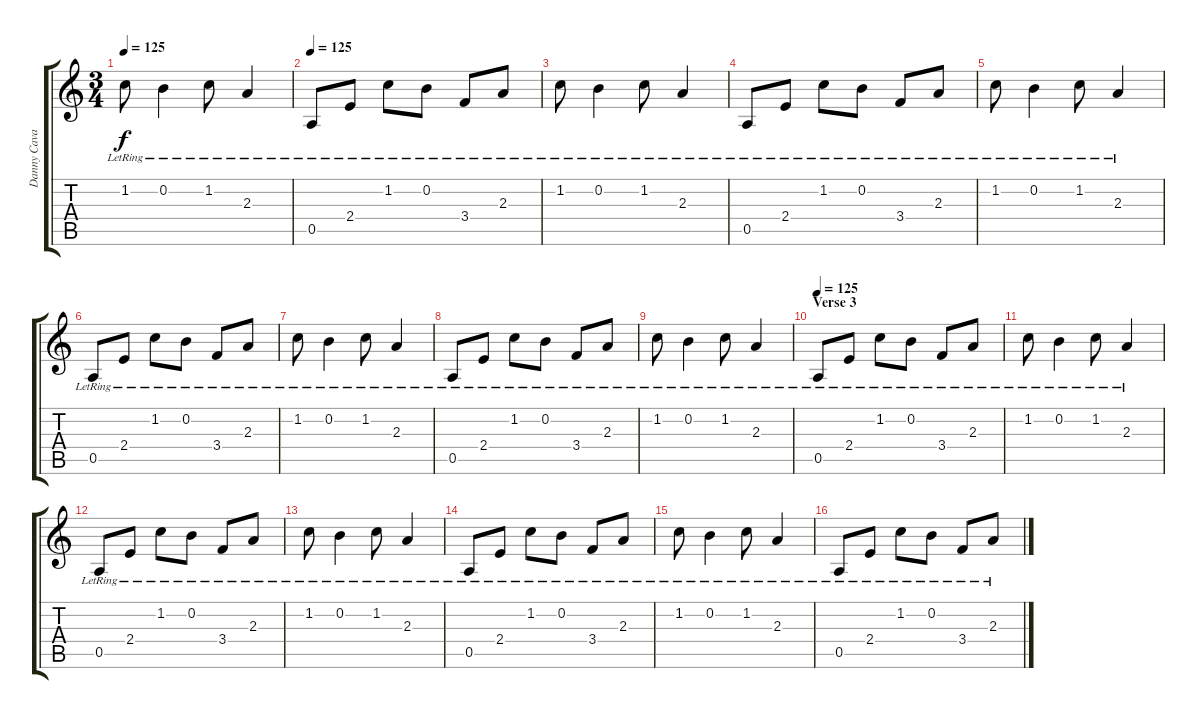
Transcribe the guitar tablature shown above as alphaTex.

\track ("Danny Cavanagh (Electric Guitar)" "Danny Cava") {instrument electricguitarjazz}
\staff {score tabs}
\tuning (E4 B3 G3 D3 A2 E2) {hide}
\ts (3 4)
\tempo 125
\clef g2
\ks c
1.2{lr}.8{dy f} 0.2{lr}.4 1.2{lr}.8 2.3{lr}.4 |
\tempo 125
0.5{lr}.8 2.4{lr}.8 1.2{lr}.8 0.2{lr}.8 3.4{lr}.8 2.3{lr}.8 |
1.2{lr}.8 0.2{lr}.4 1.2{lr}.8 2.3{lr}.4 |
0.5{lr}.8 2.4{lr}.8 1.2{lr}.8 0.2{lr}.8 3.4{lr}.8 2.3{lr}.8 |
1.2{lr}.8 0.2{lr}.4 1.2{lr}.8 2.3{lr}.4 |
0.5{lr}.8 2.4{lr}.8 1.2{lr}.8 0.2{lr}.8 3.4{lr}.8 2.3{lr}.8 |
1.2{lr}.8 0.2{lr}.4 1.2{lr}.8 2.3{lr}.4 |
0.5{lr}.8 2.4{lr}.8 1.2{lr}.8 0.2{lr}.8 3.4{lr}.8 2.3{lr}.8 |
1.2{lr}.8 0.2{lr}.4 1.2{lr}.8 2.3{lr}.4 |
\section ("" "Verse 3")
\tempo 125
0.5{lr}.8{volume 10} 2.4{lr}.8 1.2{lr}.8 0.2{lr}.8 3.4{lr}.8 2.3{lr}.8 |
1.2{lr}.8 0.2{lr}.4 1.2{lr}.8 2.3{lr}.4 |
0.5{lr}.8 2.4{lr}.8 1.2{lr}.8 0.2{lr}.8 3.4{lr}.8 2.3{lr}.8 |
1.2{lr}.8 0.2{lr}.4 1.2{lr}.8 2.3{lr}.4 |
0.5{lr}.8 2.4{lr}.8 1.2{lr}.8 0.2{lr}.8 3.4{lr}.8 2.3{lr}.8 |
1.2{lr}.8 0.2{lr}.4 1.2{lr}.8 2.3{lr}.4 |
0.5{lr}.8 2.4{lr}.8 1.2{lr}.8 0.2{lr}.8 3.4{lr}.8 2.3{lr}.8
